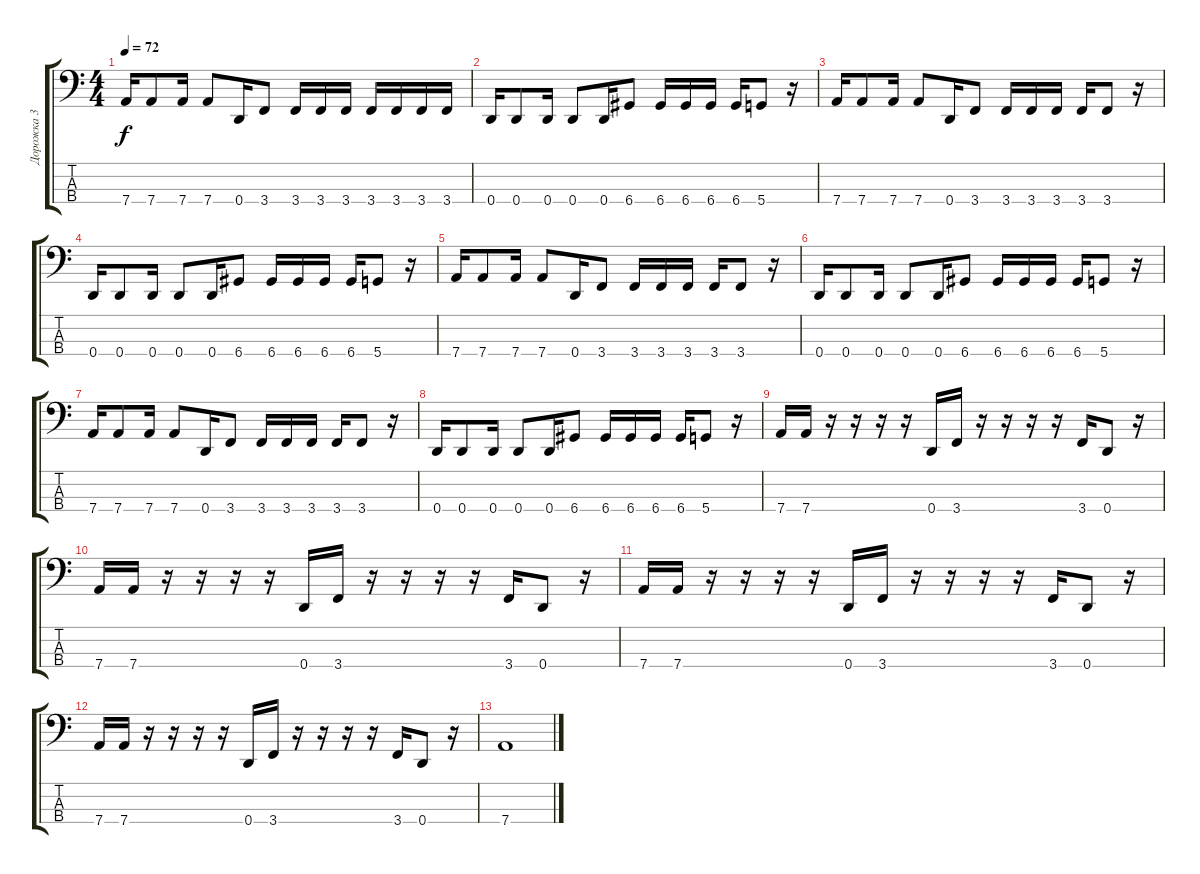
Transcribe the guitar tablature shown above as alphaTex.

\track ("Дорожка 3" "Дорожка 3") {instrument electricbassfinger}
\staff {score tabs}
\tuning (G2 D2 A1 D1) {hide}
\ts (4 4)
\tempo 72
\clef f4
\ks c
7.4.16{dy f} 7.4.8 7.4.16 7.4.8 0.4.16 3.4.8 3.4.16 3.4.16 3.4.16 3.4.16 3.4.16 3.4.16 3.4.16 |
0.4.16 0.4.8 0.4.16 0.4.8 0.4.16 6.4.8 6.4.16 6.4.16 6.4.16 6.4.16 5.4.8 r.16 |
7.4.16 7.4.8 7.4.16 7.4.8 0.4.16 3.4.8 3.4.16 3.4.16 3.4.16 3.4.16 3.4.8 r.16 |
0.4.16 0.4.8 0.4.16 0.4.8 0.4.16 6.4.8 6.4.16 6.4.16 6.4.16 6.4.16 5.4.8 r.16 |
7.4.16 7.4.8 7.4.16 7.4.8 0.4.16 3.4.8 3.4.16 3.4.16 3.4.16 3.4.16 3.4.8 r.16 |
0.4.16 0.4.8 0.4.16 0.4.8 0.4.16 6.4.8 6.4.16 6.4.16 6.4.16 6.4.16 5.4.8 r.16 |
7.4.16 7.4.8 7.4.16 7.4.8 0.4.16 3.4.8 3.4.16 3.4.16 3.4.16 3.4.16 3.4.8 r.16 |
0.4.16 0.4.8 0.4.16 0.4.8 0.4.16 6.4.8 6.4.16 6.4.16 6.4.16 6.4.16 5.4.8 r.16 |
7.4.16 7.4.16 r.16 r.16 r.16 r.16 0.4.16 3.4.16 r.16 r.16 r.16 r.16 3.4.16 0.4.8 r.16 |
7.4.16 7.4.16 r.16 r.16 r.16 r.16 0.4.16 3.4.16 r.16 r.16 r.16 r.16 3.4.16 0.4.8 r.16 |
7.4.16 7.4.16 r.16 r.16 r.16 r.16 0.4.16 3.4.16 r.16 r.16 r.16 r.16 3.4.16 0.4.8 r.16 |
7.4.16 7.4.16 r.16 r.16 r.16 r.16 0.4.16 3.4.16 r.16 r.16 r.16 r.16 3.4.16 0.4.8 r.16 |
7.4.1
